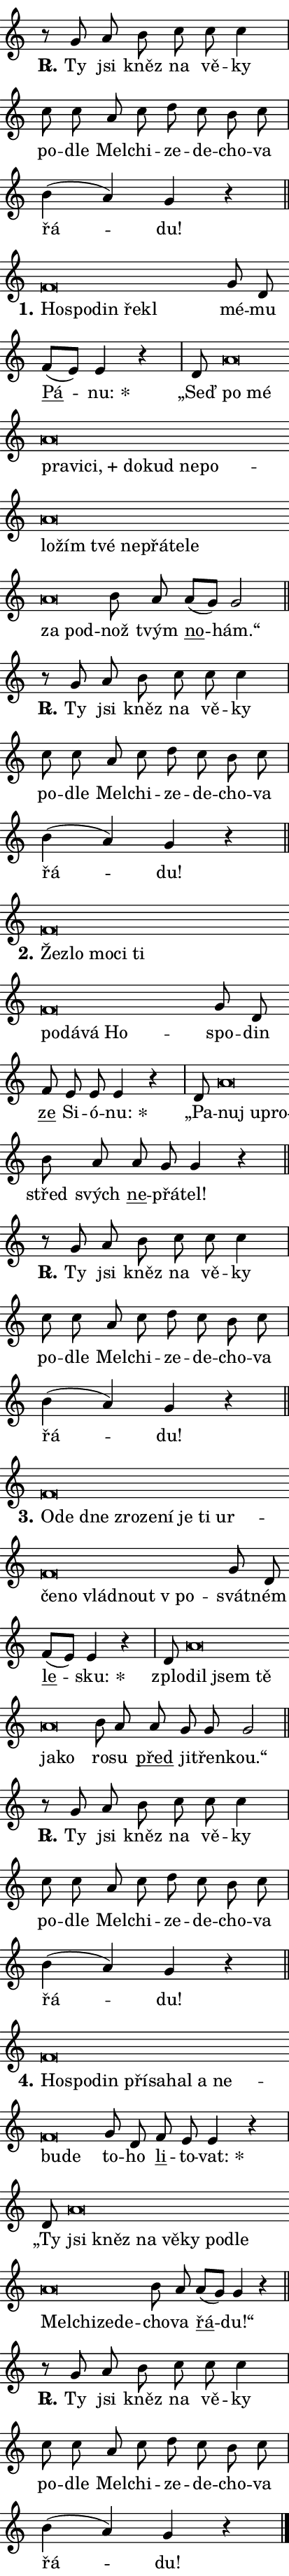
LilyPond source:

\version "2.22.1"
\header { tagline = "" }
\paper {
  indent = 0\cm
  top-margin = 0\cm
  right-margin = 0\cm
  bottom-margin = 0\cm
  left-margin = 0\cm
  paper-width = 7\cm
  page-breaking = #ly:one-page-breaking
  system-system-spacing.basic-distance = #11
  score-system-spacing.basic-distance = #11.3
  ragged-last = ##f
}


%% Author: Thomas Morley
%% https://lists.gnu.org/archive/html/lilypond-user/2020-05/msg00002.html
#(define (line-position grob)
"Returns position of @var[grob} in current system:
   @code{'start}, if at first time-step
   @code{'end}, if at last time-step
   @code{'middle} otherwise
"
  (let* ((col (ly:item-get-column grob))
         (ln (ly:grob-object col 'left-neighbor))
         (rn (ly:grob-object col 'right-neighbor))
         (col-to-check-left (if (ly:grob? ln) ln col))
         (col-to-check-right (if (ly:grob? rn) rn col))
         (break-dir-left
           (and
             (ly:grob-property col-to-check-left 'non-musical #f)
             (ly:item-break-dir col-to-check-left)))
         (break-dir-right
           (and
             (ly:grob-property col-to-check-right 'non-musical #f)
             (ly:item-break-dir col-to-check-right))))
        (cond ((eqv? 1 break-dir-left) 'start)
              ((eqv? -1 break-dir-right) 'end)
              (else 'middle))))

#(define (tranparent-at-line-position vctor)
  (lambda (grob)
  "Relying on @code{line-position} select the relevant enry from @var{vctor}.
Used to determine transparency,"
    (case (line-position grob)
      ((end) (not (vector-ref vctor 0)))
      ((middle) (not (vector-ref vctor 1)))
      ((start) (not (vector-ref vctor 2))))))

noteHeadBreakVisibility =
#(define-music-function (break-visibility)(vector?)
"Makes @code{NoteHead}s transparent relying on @var{break-visibility}"
#{
  \override NoteHead.transparent =
    #(tranparent-at-line-position break-visibility)
#})

#(define delete-ledgers-for-transparent-note-heads
  (lambda (grob)
    "Reads whether a @code{NoteHead} is transparent.
If so this @code{NoteHead} is removed from @code{'note-heads} from
@var{grob}, which is supposed to be @code{LedgerLineSpanner}.
As a result ledgers are not printed for this @code{NoteHead}"
    (let* ((nhds-array (ly:grob-object grob 'note-heads))
           (nhds-list
             (if (ly:grob-array? nhds-array)
                 (ly:grob-array->list nhds-array)
                 '()))
           ;; Relies on the transparent-property being done before
           ;; Staff.LedgerLineSpanner.after-line-breaking is executed.
           ;; This is fragile ...
           (to-keep
             (remove
               (lambda (nhd)
                 (ly:grob-property nhd 'transparent #f))
               nhds-list)))
      ;; TODO find a better method to iterate over grob-arrays, similiar
      ;; to filter/remove etc for lists
      ;; For now rebuilt from scratch
      (set! (ly:grob-object grob 'note-heads)  '())
      (for-each
        (lambda (nhd)
          (ly:pointer-group-interface::add-grob grob 'note-heads nhd))
        to-keep))))

hideNotes = {
  \noteHeadBreakVisibility #begin-of-line-visible
}
unHideNotes = {
  \noteHeadBreakVisibility #all-visible
}

% work-around for resetting accidentals
% https://lilypond.org/doc/v2.23/Documentation/notation/displaying-rhythms#unmetered-music
cadenzaMeasure = {
  \cadenzaOff
  \partial 1024 s1024
  \cadenzaOn
}

#(define-markup-command (accent layout props text) (markup?)
  "Underline accented syllable"
  (interpret-markup layout props
    #{\markup \override #'(offset . 4.3) \underline { #text }#}))

responsum = \markup \concat {
  "R" \hspace #-1.05 \path #0.1 #'((moveto 0 0.07) (lineto 0.9 0.8)) \hspace #0.05 "."
}

\layout {
    \context {
        \Staff
        \remove "Time_signature_engraver"
        \override LedgerLineSpanner.after-line-breaking = #delete-ledgers-for-transparent-note-heads
    }
    \context {
        \Voice {
            \override NoteHead.output-attributes = #'((class . "notehead"))
            \override Hairpin.height = #0.55
        }
    }
    \context {
        \Lyrics {
            \override StanzaNumber.output-attributes = #'((class . "stanzanumber"))
            \override LyricSpace.minimum-distance = #0.9
            \override LyricText.font-name = #"TeX Gyre Schola"
            \override LyricText.font-size = 1
            \override StanzaNumber.font-name = #"TeX Gyre Schola Bold"
            \override StanzaNumber.font-size = 1
        }
    }
}

% magnetic-lyrics.ily
%
%   written by
%     Jean Abou Samra <jean@abou-samra.fr>
%     Werner Lemberg <wl@gnu.org>
%
%   adapted by
%     Jiri Hon <jiri.hon@gmail.com>
%
% Version 2022-Apr-15

% https://www.mail-archive.com/lilypond-user@gnu.org/msg149350.html

#(define (Left_hyphen_pointer_engraver context)
   "Collect syllable-hyphen-syllable occurrences in lyrics and store
them in properties.  This engraver only looks to the left.  For
example, if the lyrics input is @code{foo -- bar}, it does the
following.

@itemize @bullet
@item
Set the @code{text} property of the @code{LyricHyphen} grob between
@q{foo} and @q{bar} to @code{foo}.

@item
Set the @code{left-hyphen} property of the @code{LyricText} grob with
text @q{foo} to the @code{LyricHyphen} grob between @q{foo} and
@q{bar}.
@end itemize

Use this auxiliary engraver in combination with the
@code{lyric-@/text::@/apply-@/magnetic-@/offset!} hook."
   (let ((hyphen #f)
         (text #f))
     (make-engraver
      (acknowledgers
       ((lyric-syllable-interface engraver grob source-engraver)
        (set! text grob)))
      (end-acknowledgers
       ((lyric-hyphen-interface engraver grob source-engraver)
        ;(when (not (grob::has-interface grob 'lyric-space-interface))
          (set! hyphen grob)));)
      ((stop-translation-timestep engraver)
       (when (and text hyphen)
         (ly:grob-set-object! text 'left-hyphen hyphen))
       (set! text #f)
       (set! hyphen #f)))))

#(define (lyric-text::apply-magnetic-offset! grob)
   "If the space between two syllables is less than the value in
property @code{LyricText@/.details@/.squash-threshold}, move the right
syllable to the left so that it gets concatenated with the left
syllable.

Use this function as a hook for
@code{LyricText@/.after-@/line-@/breaking} if the
@code{Left_@/hyphen_@/pointer_@/engraver} is active."
   (let ((hyphen (ly:grob-object grob 'left-hyphen #f)))
     (when hyphen
       (let ((left-text (ly:spanner-bound hyphen LEFT)))
         (when (grob::has-interface left-text 'lyric-syllable-interface)
           (let* ((common (ly:grob-common-refpoint grob left-text X))
                  (this-x-ext (ly:grob-extent grob common X))
                  (left-x-ext
                   (begin
                     ;; Trigger magnetism for left-text.
                     (ly:grob-property left-text 'after-line-breaking)
                     (ly:grob-extent left-text common X)))
                  ;; `delta` is the gap width between two syllables.
                  (delta (- (interval-start this-x-ext)
                            (interval-end left-x-ext)))
                  (details (ly:grob-property grob 'details))
                  (threshold (assoc-get 'squash-threshold details 0.2)))
             (when (< delta threshold)
               (let* (;; We have to manipulate the input text so that
                      ;; ligatures crossing syllable boundaries are not
                      ;; disabled.  For languages based on the Latin
                      ;; script this is essentially a beautification.
                      ;; However, for non-Western scripts it can be a
                      ;; necessity.
                      (lt (ly:grob-property left-text 'text))
                      (rt (ly:grob-property grob 'text))
                      (is-space (grob::has-interface hyphen 'lyric-space-interface))
                      (space (if is-space " " ""))
                      (space-markup (grob-interpret-markup grob " "))
                      (space-size (interval-length (ly:stencil-extent space-markup X)))
                      (extra-delta (if is-space space-size 0))
                      ;; Append new syllable.
                      (ltrt-space (if (and (string? lt) (string? rt))
                                (string-append lt space rt)
                                (make-concat-markup (list lt space rt))))
                      ;; Right-align `ltrt` to the right side.
                      (ltrt-space-markup (grob-interpret-markup
                               grob
                               (make-translate-markup
                                (cons (interval-length this-x-ext) 0)
                                (make-right-align-markup ltrt-space)))))
                 (begin
                   ;; Don't print `left-text`.
                   (ly:grob-set-property! left-text 'stencil #f)
                   ;; Set text and stencil (which holds all collected
                   ;; syllables so far) and shift it to the left.
                   (ly:grob-set-property! grob 'text ltrt-space)
                   (ly:grob-set-property! grob 'stencil ltrt-space-markup)
                   (ly:grob-translate-axis! grob (- (- delta extra-delta)) X))))))))))


#(define (lyric-hyphen::displace-bounds-first grob)
   ;; Make very sure this callback isn't triggered too early.
   (let ((left (ly:spanner-bound grob LEFT))
         (right (ly:spanner-bound grob RIGHT)))
     (ly:grob-property left 'after-line-breaking)
     (ly:grob-property right 'after-line-breaking)
     (ly:lyric-hyphen::print grob)))

squashThreshold = #0.4

\layout {
  \context {
    \Lyrics
    \consists #Left_hyphen_pointer_engraver
    \override LyricText.after-line-breaking =
      #lyric-text::apply-magnetic-offset!
    \override LyricHyphen.stencil = #lyric-hyphen::displace-bounds-first
    \override LyricText.details.squash-threshold = \squashThreshold
    \override LyricHyphen.minimum-distance = 0
    \override LyricHyphen.minimum-length = \squashThreshold
  }
}

squash = \override LyricText.details.squash-threshold = 9999
unSquash = \override LyricText.details.squash-threshold = \squashThreshold

left = \override LyricText.self-alignment-X = #LEFT
unLeft = \revert LyricText.self-alignment-X

starOffset = #(lambda (grob) 
                (let ((x_offset (ly:self-alignment-interface::aligned-on-x-parent grob)))
                  (if (= x_offset 0) 0 (+ x_offset 1.2))))

star = #(define-music-function (syllable)(string?)
"Append star separator at the end of a syllable"
#{
  \once \override LyricText.X-offset = #starOffset
  \lyricmode { \markup {
    #syllable
    \override #'((font-name . "TeX Gyre Schola Bold")) \hspace #0.2 \lower #0.65 \larger "*"
  } }
#})

starAccent = #(define-music-function (syllable)(string?)
"Append star separator at the end of a syllable and make accent"
#{
  \once \override LyricText.X-offset = #starOffset
  \lyricmode { \markup {
    \accent #syllable
    \override #'((font-name . "TeX Gyre Schola Bold")) \hspace #0.2 \lower #0.65 \larger "*"
  } }
#})

breath = #(define-music-function (syllable)(string?)
"Append breathing indicator at the end of a syllable"
#{
  \lyricmode { \markup { #syllable "+" } }
#})

optionalBreath = #(define-music-function (syllable)(string?)
"Append optional breathing indicator at the end of a syllable"
#{
  \lyricmode { \markup { #syllable "(+)" } }
#})


\score {
    <<
        \new Voice = "melody" { \cadenzaOn \key c \major \relative { r8 g' a b c c c4 \cadenzaMeasure \bar "|" c8 c a c \bar "" d c b c \cadenzaMeasure \bar "|" b4( a) g r \cadenzaMeasure \bar "||" \break } }
        \new Lyrics \lyricsto "melody" { \lyricmode { \set stanza = \responsum
Ty jsi kněz na vě -- ky po -- dle Mel -- chi -- ze -- de -- cho -- va řá -- du! } }
    >>
    \layout {}
}

\score {
    <<
        \new Voice = "melody" { \cadenzaOn \key c \major \relative { f'\breve*1/16 \hideNotes \breve*1/16 \bar "" \breve*1/16 \bar "" \breve*1/16 \breve*1/16 \bar "" \unHideNotes g8 d \bar "" f[( e)] e4 r \cadenzaMeasure \bar "|" d8 a'\breve*1/16 \hideNotes \breve*1/16 \bar "" \breve*1/16 \bar "" \breve*1/16 \bar "" \breve*1/16 \bar "" \breve*1/16 \bar "" \breve*1/16 \bar "" \breve*1/16 \bar "" \breve*1/16 \bar "" \breve*1/16 \bar "" \breve*1/16 \bar "" \breve*1/16 \bar "" \breve*1/16 \bar "" \breve*1/16 \bar "" \breve*1/16 \bar "" \breve*1/16 \bar "" \breve*1/16 \breve*1/16 \bar "" \unHideNotes b8 a \bar "" a[( g)] g2 \cadenzaMeasure \bar "||" \break } }
        \new Lyrics \lyricsto "melody" { \lyricmode { \set stanza = "1."
\left Ho -- \squash spo -- din ře -- kl \unLeft \unSquash mé -- mu \markup \accent Pá -- \star nu: „Seď \left po \squash mé pra -- vi -- \breath "ci," do -- kud ne -- po -- lo -- žím tvé ne -- přá -- te -- le za pod -- \unLeft \unSquash nož tvým \markup \accent no -- hám.“ } }
    >>
    \layout {}
}

\score {
    <<
        \new Voice = "melody" { \cadenzaOn \key c \major \relative { r8 g' a b c c c4 \cadenzaMeasure \bar "|" c8 c a c \bar "" d c b c \cadenzaMeasure \bar "|" b4( a) g r \cadenzaMeasure \bar "||" \break } }
        \new Lyrics \lyricsto "melody" { \lyricmode { \set stanza = \responsum
Ty jsi kněz na vě -- ky po -- dle Mel -- chi -- ze -- de -- cho -- va řá -- du! } }
    >>
    \layout {}
}

\score {
    <<
        \new Voice = "melody" { \cadenzaOn \key c \major \relative { f'\breve*1/16 \hideNotes \breve*1/16 \bar "" \breve*1/16 \bar "" \breve*1/16 \bar "" \breve*1/16 \bar "" \breve*1/16 \bar "" \breve*1/16 \bar "" \breve*1/16 \breve*1/16 \bar "" \unHideNotes g8 d \bar "" f e e e4 r \cadenzaMeasure \bar "|" d8 a'\breve*1/16 \hideNotes \breve*1/16 \bar "" \unHideNotes b8 a \bar "" a g g4 r \cadenzaMeasure \bar "||" \break } }
        \new Lyrics \lyricsto "melody" { \lyricmode { \set stanza = "2."
\left Žez -- \squash lo mo -- ci ti po -- dá -- vá Ho -- \unLeft \unSquash spo -- din \markup \accent ze Si -- ó -- \star nu: „Pa -- \left nuj \squash upro -- \unLeft \unSquash střed svých \markup \accent ne -- přá -- tel! } }
    >>
    \layout {}
}

\score {
    <<
        \new Voice = "melody" { \cadenzaOn \key c \major \relative { r8 g' a b c c c4 \cadenzaMeasure \bar "|" c8 c a c \bar "" d c b c \cadenzaMeasure \bar "|" b4( a) g r \cadenzaMeasure \bar "||" \break } }
        \new Lyrics \lyricsto "melody" { \lyricmode { \set stanza = \responsum
Ty jsi kněz na vě -- ky po -- dle Mel -- chi -- ze -- de -- cho -- va řá -- du! } }
    >>
    \layout {}
}

\score {
    <<
        \new Voice = "melody" { \cadenzaOn \key c \major \relative { f'\breve*1/16 \hideNotes \breve*1/16 \bar "" \breve*1/16 \bar "" \breve*1/16 \bar "" \breve*1/16 \bar "" \breve*1/16 \bar "" \breve*1/16 \bar "" \breve*1/16 \bar "" \breve*1/16 \bar "" \breve*1/16 \bar "" \breve*1/16 \bar "" \breve*1/16 \bar "" \breve*1/16 \breve*1/16 \bar "" \unHideNotes g8 d \bar "" f[( e)] e4 r \cadenzaMeasure \bar "|" d8 a'\breve*1/16 \hideNotes \breve*1/16 \bar "" \breve*1/16 \bar "" \breve*1/16 \breve*1/16 \bar "" \unHideNotes b8 a \bar "" a g g g2 \cadenzaMeasure \bar "||" \break } }
        \new Lyrics \lyricsto "melody" { \lyricmode { \set stanza = "3."
\left O -- \squash de dne zro -- ze -- ní je ti ur -- če -- no vlád -- nout "v po" -- \unLeft \unSquash svát -- ném \markup \accent le -- \star sku: zplo -- \left dil \squash jsem tě ja -- ko \unLeft \unSquash ro -- su \markup \accent před ji -- třen -- kou.“ } }
    >>
    \layout {}
}

\score {
    <<
        \new Voice = "melody" { \cadenzaOn \key c \major \relative { r8 g' a b c c c4 \cadenzaMeasure \bar "|" c8 c a c \bar "" d c b c \cadenzaMeasure \bar "|" b4( a) g r \cadenzaMeasure \bar "||" \break } }
        \new Lyrics \lyricsto "melody" { \lyricmode { \set stanza = \responsum
Ty jsi kněz na vě -- ky po -- dle Mel -- chi -- ze -- de -- cho -- va řá -- du! } }
    >>
    \layout {}
}

\score {
    <<
        \new Voice = "melody" { \cadenzaOn \key c \major \relative { f'\breve*1/16 \hideNotes \breve*1/16 \bar "" \breve*1/16 \bar "" \breve*1/16 \bar "" \breve*1/16 \bar "" \breve*1/16 \bar "" \breve*1/16 \bar "" \breve*1/16 \bar "" \breve*1/16 \breve*1/16 \bar "" \unHideNotes g8 d \bar "" f e e4 r \cadenzaMeasure \bar "|" d8 a'\breve*1/16 \hideNotes \breve*1/16 \bar "" \breve*1/16 \bar "" \breve*1/16 \bar "" \breve*1/16 \bar "" \breve*1/16 \bar "" \breve*1/16 \bar "" \breve*1/16 \bar "" \breve*1/16 \bar "" \breve*1/16 \breve*1/16 \bar "" \unHideNotes b8 a \bar "" a[( g)] g4 r \cadenzaMeasure \bar "||" \break } }
        \new Lyrics \lyricsto "melody" { \lyricmode { \set stanza = "4."
\left Ho -- \squash spo -- din pří -- sa -- hal a ne -- bu -- de \unLeft \unSquash to -- ho \markup \accent li -- to -- \star vat: „Ty \left jsi \squash kněz na vě -- ky po -- dle Mel -- chi -- ze -- de -- \unLeft \unSquash cho -- va \markup \accent řá -- du!“ } }
    >>
    \layout {}
}

\score {
    <<
        \new Voice = "melody" { \cadenzaOn \key c \major \relative { r8 g' a b c c c4 \cadenzaMeasure \bar "|" c8 c a c \bar "" d c b c \cadenzaMeasure \bar "|" b4( a) g r \cadenzaMeasure \bar "||" \break } \bar "|." }
        \new Lyrics \lyricsto "melody" { \lyricmode { \set stanza = \responsum
Ty jsi kněz na vě -- ky po -- dle Mel -- chi -- ze -- de -- cho -- va řá -- du! } }
    >>
    \layout {}
}
